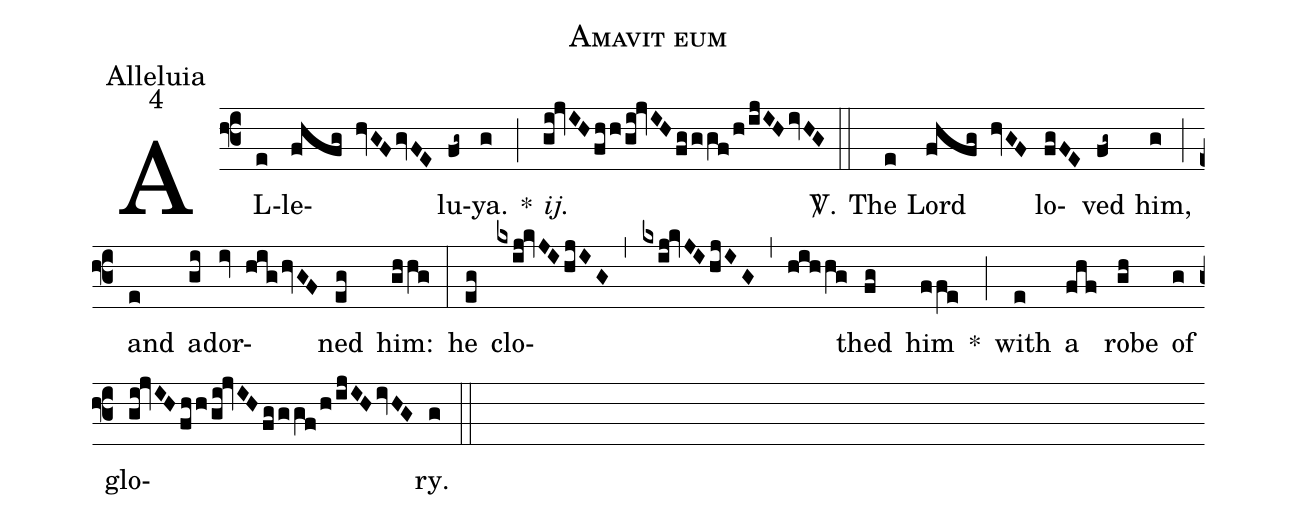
name:Amavit eum;
office-part:Alleluia;
mode:4;
%%
(f3) AL(e)le(fhfg hvGF/gvFE)lu(fg~)ya.(g) *(;) <i>ij.</i>(gi!jvIH/fhh/gi!jvIH/fgggf/h/ijIH/ivHG) <sp>V/</sp>.(::) The(e) Lord(fhfg hvGF) lo(fgFE)ved(fg~) him,(g) (;) and(e) a(gi)dor(iv hig/hvGF)ned(eg) him:(ghhg) (:) he(eg) clo(kxij!kvJI/hjIG,kxij!kvJI/hjIG,hihhg)thed(fg) him(ffe) *(;) with(e) a(fhf) robe(gh) of(g) glo(gi!jvIH/fhh/gi!jvIH/fgggf/h/ijIH/ivHG)ry.(g) (::)
